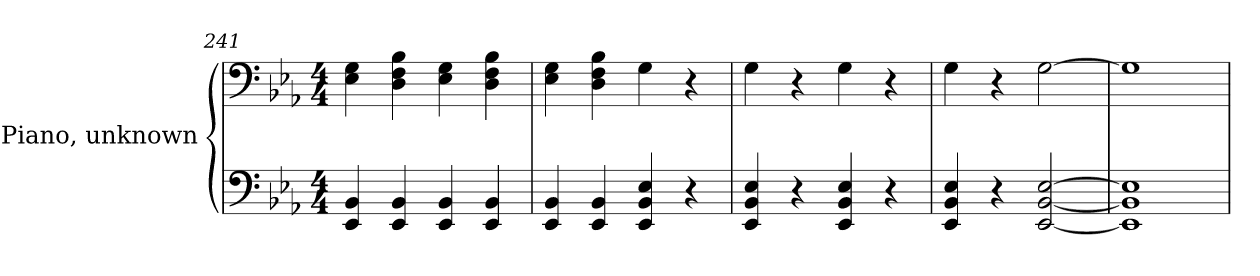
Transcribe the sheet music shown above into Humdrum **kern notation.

**kern	**kern
*part1	*part1
*staff2	*staff1
*I"Piano, unknown	*
*I'Pno.	*
*clefF4	*clefF4
*k[b-e-a-]	*k[b-e-a-]
*M4/4	*M4/4
=241	=241
4EE-/ 4BB-/	4E-\ 4G\
4EE-/ 4BB-/	4D\ 4F\ 4B-\
4EE-/ 4BB-/	4E-\ 4G\
4EE-/ 4BB-/	4D\ 4F\ 4B-\
=242	=242
4EE-/ 4BB-/	4E-\ 4G\
4EE-/ 4BB-/	4D\ 4F\ 4B-\
4EE-/ 4BB-/ 4E-/	4G\
4r	4r
=243	=243
4EE-/ 4BB-/ 4E-/	4G\
4r	4r
4EE-/ 4BB-/ 4E-/	4G\
4r	4r
!!LO:LB:g=z
=244	=244
4EE-/ 4BB-/ 4E-/	4G\
4r	4r
[2EE-/ [2BB-/ [2E-/	[2G\
=245	=245
1EE-] 1BB-] 1E-]	1G]
=	=
*-	*-
